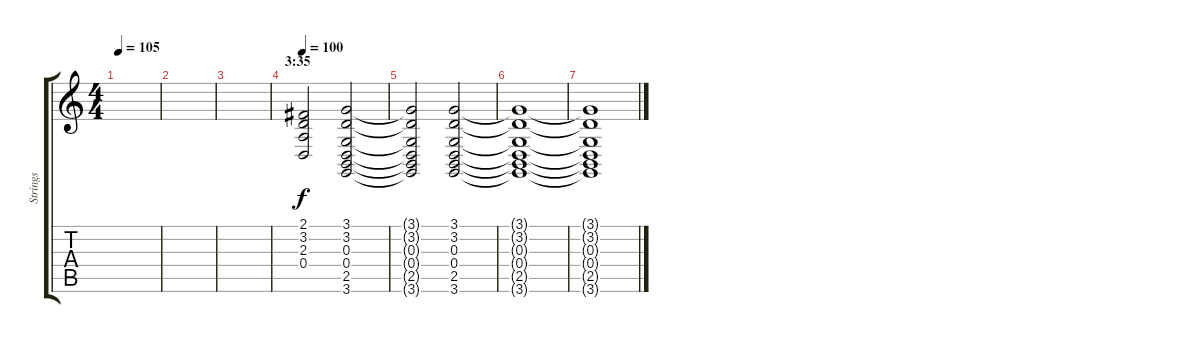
\track ("Strings" "Strings") {instrument stringensemble2}
\staff {score tabs}
\tuning (E4 B3 G3 D3 A2 E2) {hide}
\ts (4 4)
\tempo 105
\clef g2
\ks c
|
|
|
\section ("" "3:35")
\tempo 100
(2.1 3.2 2.3 0.4).2{volume 11} (3.1 3.2 0.3 0.4 2.5 3.6).2 |
(3.1{t} 3.2{t} 0.3{t} 0.4{t} 2.5{t} 3.6{t}).2 (3.1 3.2 0.3 0.4 2.5 3.6).2{volume 0} |
(3.1{t} 3.2{t} 0.3{t} 0.4{t} 2.5{t} 3.6{t}).1 |
(3.1{t} 3.2{t} 0.3{t} 0.4{t} 2.5{t} 3.6{t}).1
